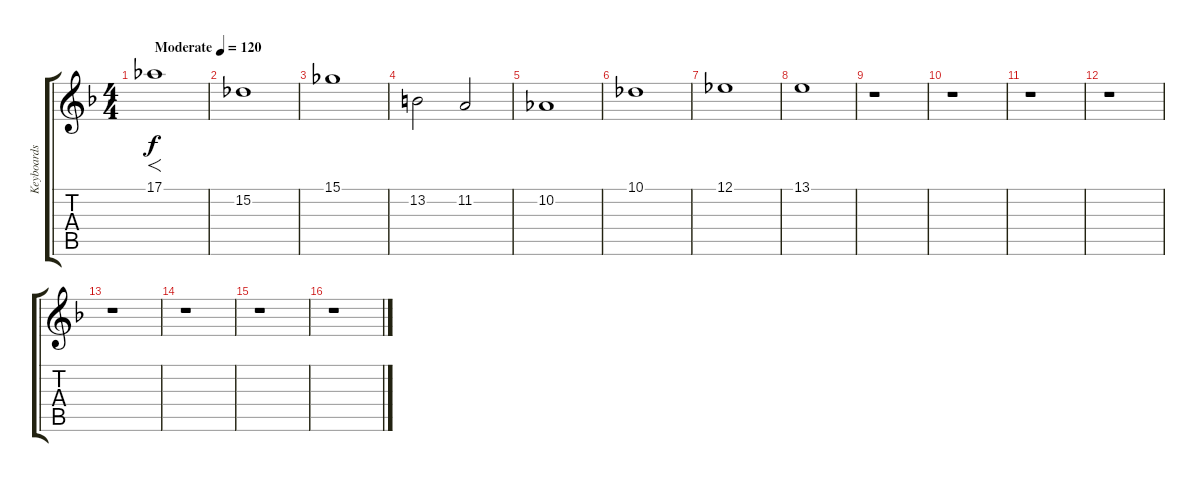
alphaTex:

\track ("Keyboards 2" "Keyboards ") {instrument pad2warm}
\staff {score tabs}
\tuning (Eb4 Bb3 Gb3 Db3 Ab2 Eb2) {hide}
\ts (4 4)
\tempo (120 "Moderate")
\clef g2
\ks dminor
17.1.1{f dy f volume 13 instrument pad2warm} |
15.2.1 |
15.1.1 |
13.2.2 11.2.2 |
10.2.1 |
10.1.1 |
12.1.1 |
13.1.1 |
r.1 |
r.1 |
r.1 |
r.1 |
r.1 |
r.1 |
r.1 |
r.1
